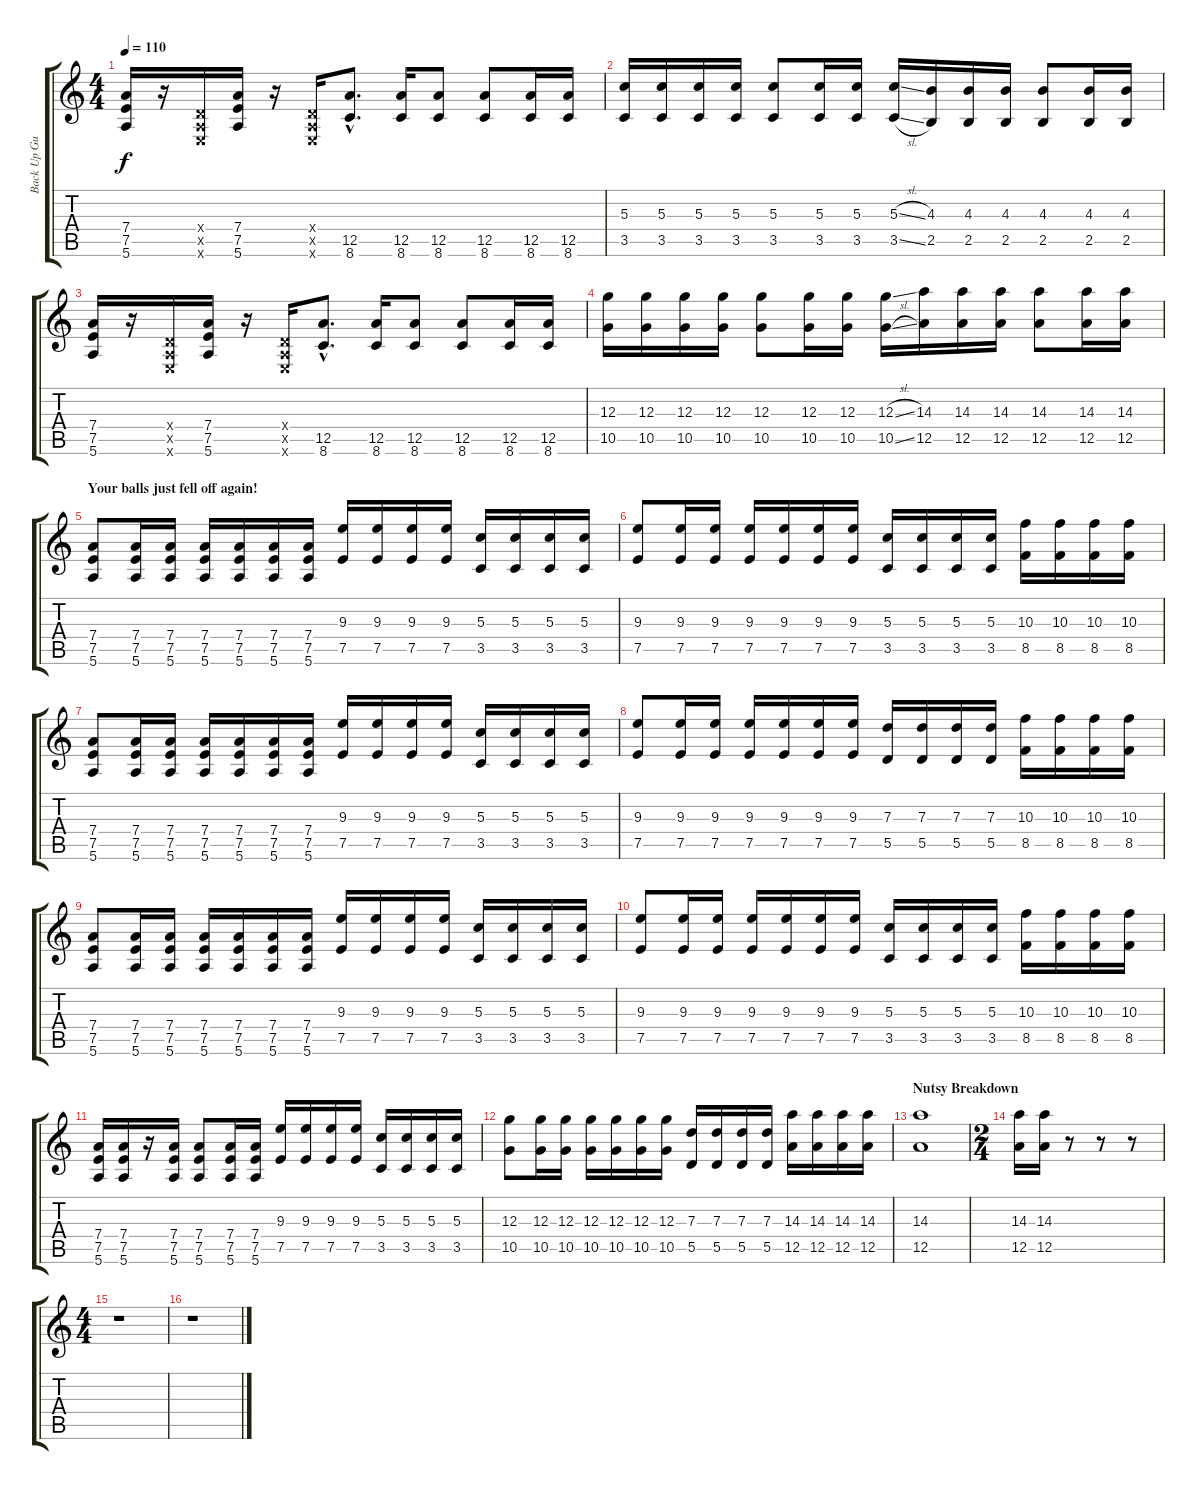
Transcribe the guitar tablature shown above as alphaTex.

\track ("Back Up Guitar" "Back Up Gu") {instrument overdrivenguitar}
\staff {score tabs}
\tuning (E4 B3 G3 D3 A2 E2) {hide}
\ts (4 4)
\tempo 110
\clef g2
\ks c
(7.4 7.5 5.6).16{dy f} r.16 (0.4{x} 0.5{x} 0.6{x}).16 (7.4 7.5 5.6).16 r.16 (0.4{x} 0.5{x} 0.6{x}).16 (12.5{hac} 8.6{hac}).8{d} (12.5 8.6).16 (12.5 8.6).8 (12.5 8.6).8 (12.5 8.6).16 (12.5 8.6).16 |
(5.3 3.5).16 (5.3 3.5).16 (5.3 3.5).16 (5.3 3.5).16 (5.3 3.5).8 (5.3 3.5).16 (5.3 3.5).16 (5.3{sl} 3.5{sl}).16 (4.3 2.5).16 (4.3 2.5).16 (4.3 2.5).16 (4.3 2.5).8 (4.3 2.5).16 (4.3 2.5).16 |
(7.4 7.5 5.6).16 r.16 (0.4{x} 0.5{x} 0.6{x}).16 (7.4 7.5 5.6).16 r.16 (0.4{x} 0.5{x} 0.6{x}).16 (12.5{hac} 8.6{hac}).8{d} (12.5 8.6).16 (12.5 8.6).8 (12.5 8.6).8 (12.5 8.6).16 (12.5 8.6).16 |
(12.3 10.5).16 (12.3 10.5).16 (12.3 10.5).16 (12.3 10.5).16 (12.3 10.5).8 (12.3 10.5).16 (12.3 10.5).16 (12.3{sl} 10.5{sl}).16 (14.3 12.5).16 (14.3 12.5).16 (14.3 12.5).16 (14.3 12.5).8 (14.3 12.5).16 (14.3 12.5).16 |
\section ("" "Your balls just fell off again!")
(7.4 7.5 5.6).8 (7.4 7.5 5.6).16 (7.4 7.5 5.6).16 (7.4 7.5 5.6).16 (7.4 7.5 5.6).16 (7.4 7.5 5.6).16 (7.4 7.5 5.6).16 (9.3 7.5).16 (9.3 7.5).16 (9.3 7.5).16 (9.3 7.5).16 (5.3 3.5).16 (5.3 3.5).16 (5.3 3.5).16 (5.3 3.5).16 |
(9.3 7.5).8 (9.3 7.5).16 (9.3 7.5).16 (9.3 7.5).16 (9.3 7.5).16 (9.3 7.5).16 (9.3 7.5).16 (5.3 3.5).16 (5.3 3.5).16 (5.3 3.5).16 (5.3 3.5).16 (10.3 8.5).16 (10.3 8.5).16 (10.3 8.5).16 (10.3 8.5).16 |
(7.4 7.5 5.6).8 (7.4 7.5 5.6).16 (7.4 7.5 5.6).16 (7.4 7.5 5.6).16 (7.4 7.5 5.6).16 (7.4 7.5 5.6).16 (7.4 7.5 5.6).16 (9.3 7.5).16 (9.3 7.5).16 (9.3 7.5).16 (9.3 7.5).16 (5.3 3.5).16 (5.3 3.5).16 (5.3 3.5).16 (5.3 3.5).16 |
(9.3 7.5).8 (9.3 7.5).16 (9.3 7.5).16 (9.3 7.5).16 (9.3 7.5).16 (9.3 7.5).16 (9.3 7.5).16 (7.3 5.5).16 (7.3 5.5).16 (7.3 5.5).16 (7.3 5.5).16 (10.3 8.5).16 (10.3 8.5).16 (10.3 8.5).16 (10.3 8.5).16 |
(7.4 7.5 5.6).8 (7.4 7.5 5.6).16 (7.4 7.5 5.6).16 (7.4 7.5 5.6).16 (7.4 7.5 5.6).16 (7.4 7.5 5.6).16 (7.4 7.5 5.6).16 (9.3 7.5).16 (9.3 7.5).16 (9.3 7.5).16 (9.3 7.5).16 (5.3 3.5).16 (5.3 3.5).16 (5.3 3.5).16 (5.3 3.5).16 |
(9.3 7.5).8 (9.3 7.5).16 (9.3 7.5).16 (9.3 7.5).16 (9.3 7.5).16 (9.3 7.5).16 (9.3 7.5).16 (5.3 3.5).16 (5.3 3.5).16 (5.3 3.5).16 (5.3 3.5).16 (10.3 8.5).16 (10.3 8.5).16 (10.3 8.5).16 (10.3 8.5).16 |
(7.4 7.5 5.6).16 (7.4 7.5 5.6).16 r.16 (7.4 7.5 5.6).16 (7.4 7.5 5.6).8 (7.4 7.5 5.6).16 (7.4 7.5 5.6).16 (9.3 7.5).16 (9.3 7.5).16 (9.3 7.5).16 (9.3 7.5).16 (5.3 3.5).16 (5.3 3.5).16 (5.3 3.5).16 (5.3 3.5).16 |
(12.3 10.5).8 (12.3 10.5).16 (12.3 10.5).16 (12.3 10.5).16 (12.3 10.5).16 (12.3 10.5).16 (12.3 10.5).16 (7.3 5.5).16 (7.3 5.5).16 (7.3 5.5).16 (7.3 5.5).16 (14.3 12.5).16 (14.3 12.5).16 (14.3 12.5).16 (14.3 12.5).16 |
\section ("" "Nutsy Breakdown")
(14.3 12.5).1 |
\ts (2 4)
(14.3 12.5).16 (14.3 12.5).16 r.8 r.8 r.8 |
\ts (4 4)
r.1 |
r.1
